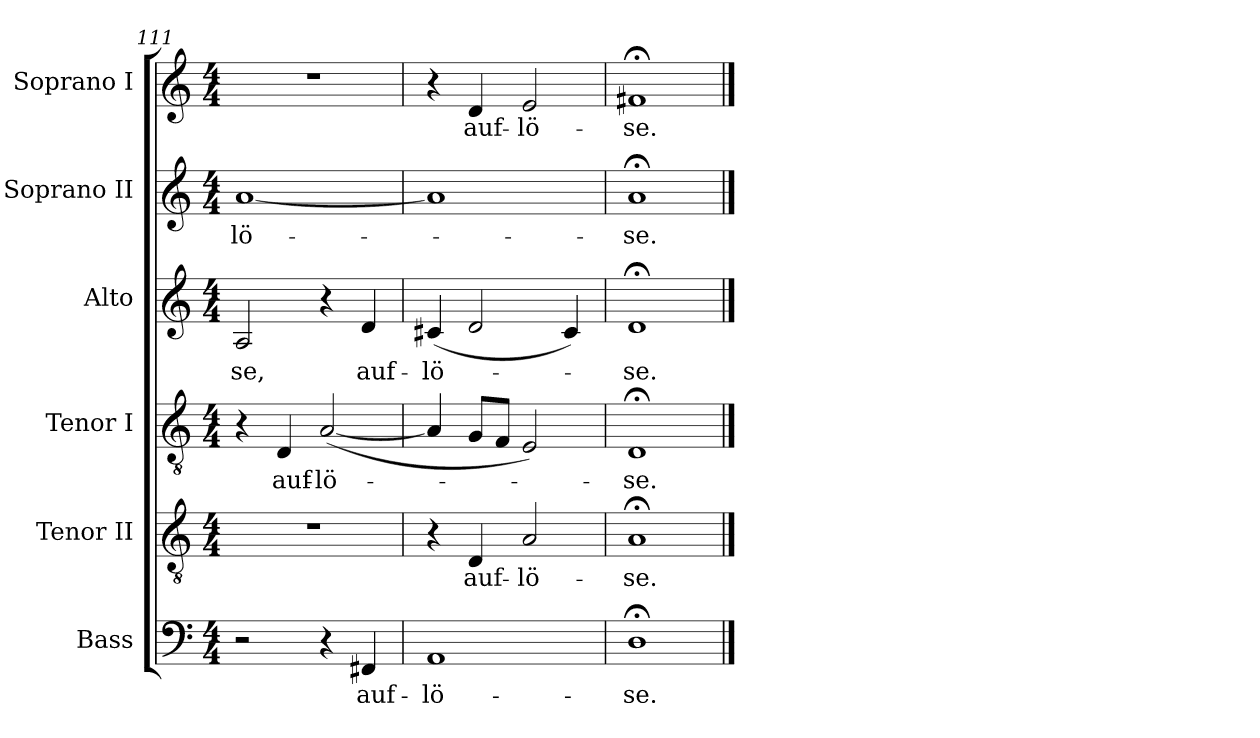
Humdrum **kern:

**kern	**text	**kern	**text	**kern	**text	**kern	**text	**kern	**text	**kern	**text
*part6	*part6	*part5	*part5	*part4	*part4	*part3	*part3	*part2	*part2	*part1	*part1
*staff6	*staff6	*staff5	*staff5	*staff4	*staff4	*staff3	*staff3	*staff2	*staff2	*staff1	*staff1
*I"Bass	*	*I"Tenor II	*	*I"Tenor I	*	*I"Alto	*	*I"Soprano II	*	*I"Soprano I	*
*I'B	*	*I'T II	*	*I'T I	*	*I'A	*	*I'S II	*	*I'S I	*
*clefF4	*	*clefGv2	*	*clefGv2	*	*clefG2	*	*clefG2	*	*clefG2	*
*k[]	*	*k[]	*	*k[]	*	*k[]	*	*k[]	*	*k[]	*
*C:	*	*C:	*	*C:	*	*C:	*	*C:	*	*C:	*
*M4/4	*	*M4/4	*	*M4/4	*	*M4/4	*	*M4/4	*	*M4/4	*
=111	=111	=111	=111	=111	=111	=111	=111	=111	=111	=111	=111
!	!	!	!	!	!	!	!LO:LY:b	!	!LO:LY:b	!	!
2r	.	1r	.	4r	.	2A	-se,	[1a	lö-	1r	.
!	!	!	!	!	!LO:LY:b	!	!	!	!	!	!
.	.	.	.	4D	auf-	.	.	.	.	.	.
!	!	!	!	!	!LO:LY:b	!	!	!	!	!	!
4r	.	.	.	(<[2A	-lö-	4r	.	.	.	.	.
!	!LO:LY:b	!	!	!	!	!	!LO:LY:b	!	!	!	!
4FF#X	auf-	.	.	.	.	4d	auf-	.	.	.	.
=112	=112	=112	=112	=112	=112	=112	=112	=112	=112	=112	=112
!	!LO:LY:b	!	!	!	!	!	!LO:LY:b	!	!	!	!
1AA	-lö-	4r	.	4A]	.	(<4c#X	-lö-	1a]	.	4r	.
!	!	!	!LO:LY:b	!	!	!	!	!	!	!	!LO:LY:b
.	.	4D	auf-	8GL	.	2d	.	.	.	4d	auf-
.	.	.	.	8FJ	.	.	.	.	.	.	.
!	!	!	!LO:LY:b	!	!	!	!	!	!	!	!LO:LY:b
.	.	2A	-lö-	2E)	.	.	.	.	.	2e	-lö-
.	.	.	.	.	.	4c#)	.	.	.	.	.
=113	=113	=113	=113	=113	=113	=113	=113	=113	=113	=113	=113
!	!LO:LY:b	!	!LO:LY:b	!	!LO:LY:b	!	!LO:LY:b	!	!LO:LY:b	!	!LO:LY:b
1D;<	-se.	1A;<	-se.	1D;<	se.	1d;<	se.	1a;<	se.	1f#X;<	-se.
==	==	==	==	==	==	==	==	==	==	==	==
*-	*-	*-	*-	*-	*-	*-	*-	*-	*-	*-	*-
